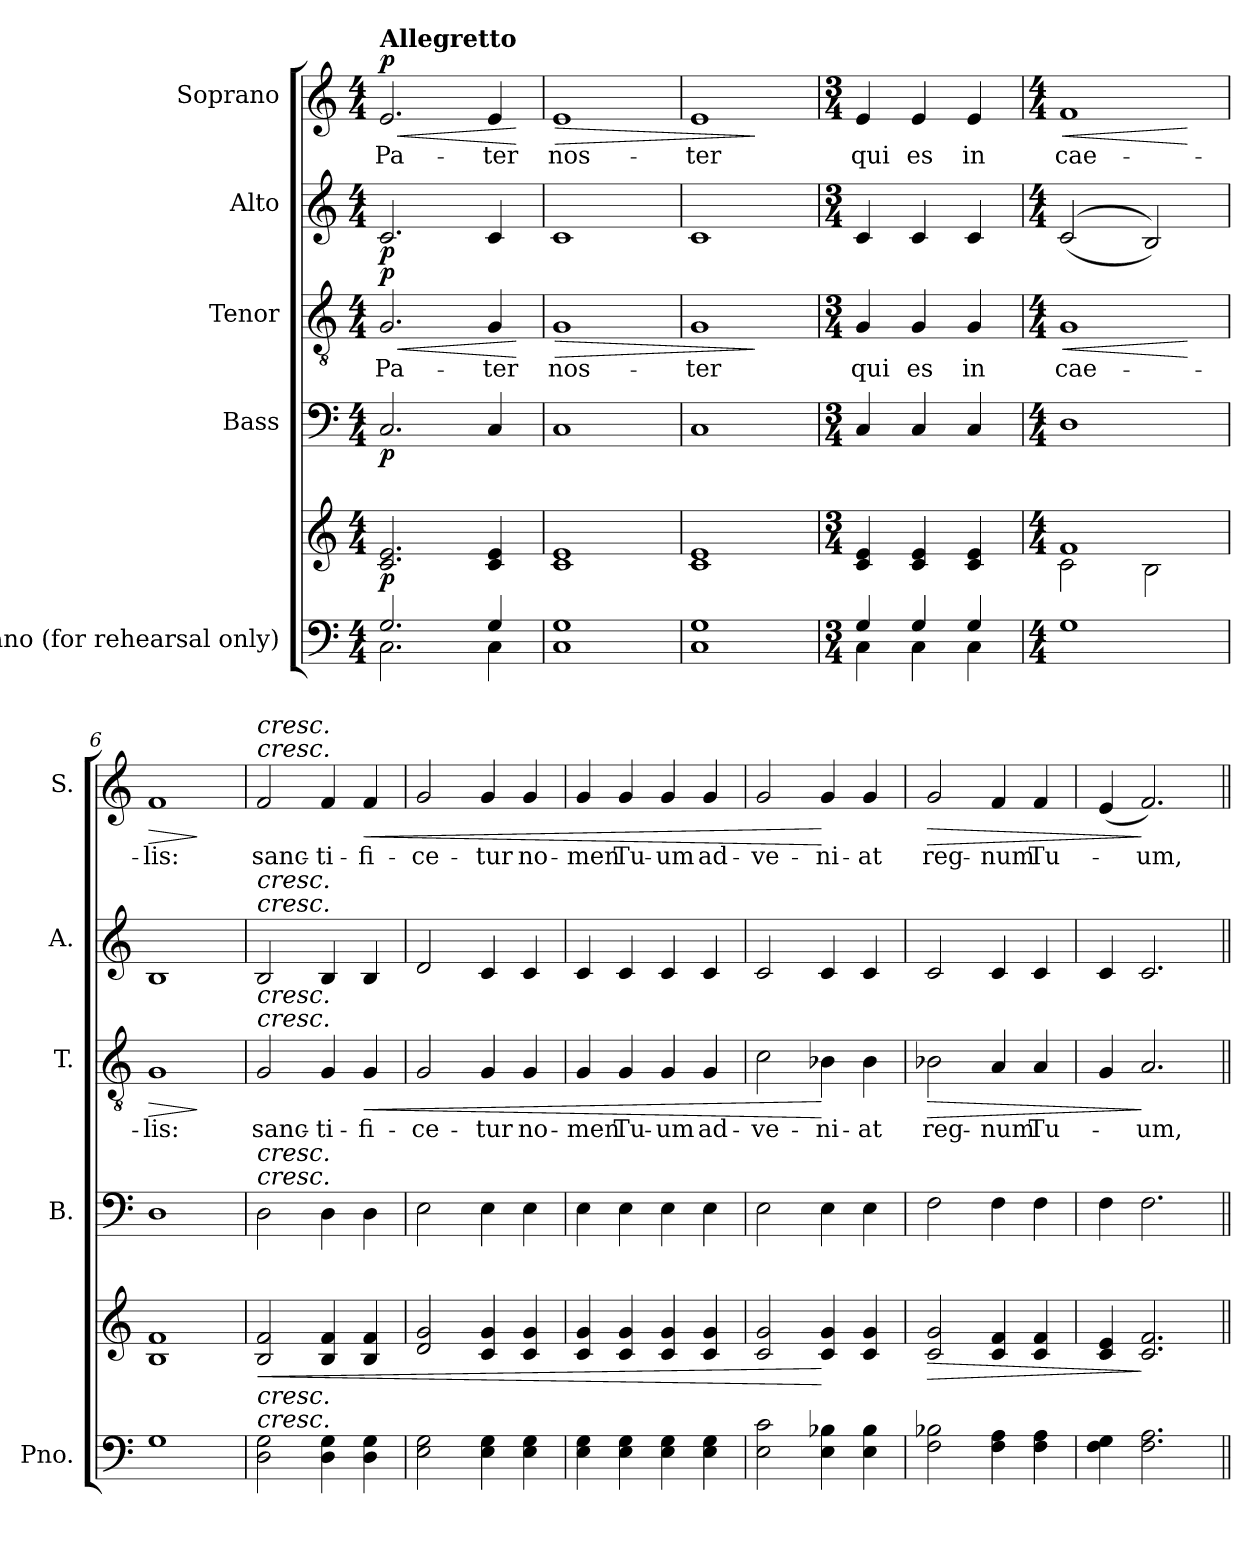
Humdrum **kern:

**kern	**kern	**dynam	**kern	**dynam	**kern	**text	**dynam	**kern	**dynam	**kern	**text	**dynam
*part5	*part5	*part5	*part4	*part4	*part3	*part3	*part3	*part2	*part2	*part1	*part1	*part1
*staff6	*staff5	*staff5/6	*staff4	*staff4	*staff3	*staff3	*staff3	*staff2	*staff2	*staff1	*staff1	*staff1
*I"Piano (for rehearsal only)	*	*	*I"Bass	*	*I"Tenor	*	*	*I"Alto	*	*I"Soprano	*	*
*I'Pno.	*	*	*I'B.	*	*I'T.	*	*	*I'A.	*	*I'S.	*	*
*clefF4	*clefG2	*	*clefF4	*	*clefGv2	*	*	*clefG2	*	*clefG2	*	*
*k[]	*k[]	*	*k[]	*	*k[]	*	*	*k[]	*	*k[]	*	*
*M4/4	*M4/4	*	*M4/4	*	*M4/4	*	*	*M4/4	*	*M4/4	*	*
=1	=1	=1	=1	=1	=1	=1	=1	=1	=1	=1	=1	=1
*^	*	*	*	*	*	*	*	*	*	*	*	*
!	!	!	!	!	!	!	!	!	!	!	!LO:TX:a:B:t=Allegretto	!	!
!	!	!	!LO:DY:a=2	!	!LO:DY:b	!	!LO:LY:b	!LO:HP:b	!	!	!	!LO:LY:b	!LO:HP:b
!	!	!	!	!	!	!	!	!LO:DY:n=1:b	!	!LO:DY:b	!	!	!LO:DY:n=1:b
2.G/	2.C\	2.c/ 2.e/	p	2.C/	p	2.G/	Pa-	< p	2.c/	p	2.e/	Pa-	< p
!	!	!	!	!	!	!	!LO:LY:b	!	!	!	!	!LO:LY:b	!
4G/	4C\	4c/ 4e/	.	4C/	.	4G/	-ter	.	4c/	.	4e/	-ter	.
*v	*v	*	*	*	*	*	*	*	*	*	*	*	*
.	.	.	.	.	.	.	[	.	.	.	.	[
=2	=2	=2	=2	=2	=2	=2	=2	=2	=2	=2	=2	=2
*^	*	*	*	*	*	*	*	*	*	*	*	*
!	!	!	!	!	!	!	!LO:LY:b	!LO:HP:b	!	!	!	!LO:LY:b	!LO:HP:b
1G	1C	1c 1e	.	1C	.	1G	nos-	>	1c	.	1e	nos-	>
=3	=3	=3	=3	=3	=3	=3	=3	=3	=3	=3	=3	=3	=3
!	!	!	!	!	!	!	!LO:LY:b	!	!	!	!	!LO:LY:b	!
1G	1C	1c 1e	.	1C	.	1G	-ter	.	1c	.	1e	-ter	.
*v	*v	*	*	*	*	*	*	*	*	*	*	*	*
.	.	.	.	.	.	.	]	.	.	.	.	]
=4	=4	=4	=4	=4	=4	=4	=4	=4	=4	=4	=4	=4
*M3/4	*M3/4	*	*M3/4	*	*M3/4	*	*	*M3/4	*	*M3/4	*	*
*^	*	*	*	*	*	*	*	*	*	*	*	*
!	!	!	!	!	!	!	!LO:LY:b	!	!	!	!	!LO:LY:b	!
4G/	4C\	4c/ 4e/	.	4C/	.	4G/	qui	.	4c/	.	4e/	qui	.
!	!	!	!	!	!	!	!LO:LY:b	!	!	!	!	!LO:LY:b	!
4G/	4C\	4c/ 4e/	.	4C/	.	4G/	es	.	4c/	.	4e/	es	.
!	!	!	!	!	!	!	!LO:LY:b	!	!	!	!	!LO:LY:b	!
4G/	4C\	4c/ 4e/	.	4C/	.	4G/	in	.	4c/	.	4e/	in	.
*v	*v	*	*	*	*	*	*	*	*	*	*	*	*
=5	=5	=5	=5	=5	=5	=5	=5	=5	=5	=5	=5	=5
*M4/4	*M4/4	*	*M4/4	*	*M4/4	*	*	*M4/4	*	*M4/4	*	*
*^	*^	*	*	*	*	*	*	*	*	*	*	*
!	!	!	!	!	!	!	!	!LO:LY:b	!LO:HP:b	!	!	!	!LO:LY:b	!LO:HP:b
*v	*v	*	*	*	*	*	*	*	*	*	*	*	*	*
1G	1f	2c\	.	1D	.	1G	cae-	<	(<(<2c/	.	1f	cae-	<
.	.	2B\	.	.	.	.	.	.	2B/))	.	.	.	.
*	*v	*v	*	*	*	*	*	*	*	*	*	*	*
.	.	.	.	.	.	.	[	.	.	.	.	[
=6	=6	=6	=6	=6	=6	=6	=6	=6	=6	=6	=6	=6
!	!	!	!	!	!	!LO:LY:b	!LO:HP:b	!	!	!	!LO:LY:b	!LO:HP:b
1G	1B 1f	.	1D	.	1G	-lis:	>	1B	.	1f	-lis:	>
.	.	.	.	.	.	.	]	.	.	.	.	]
!!LO:LB:g=z
=7	=7	=7	=7	=7	=7	=7	=7	=7	=7	=7	=7	=7
!	!	!	!	!	!	!	!	!	!	!LO:TX:i:t=cresc.	!	!
!	!	!	!	!	!	!	!	!	!	!LO:TX:i:t=cresc.	!	!
!	!	!	!	!	!	!	!	!LO:TX:i:t=cresc.	!	!	!	!
!	!	!	!	!	!	!	!	!LO:TX:i:t=cresc.	!	!	!	!
!	!	!	!	!	!LO:TX:i:t=cresc.	!	!	!	!	!	!	!
!	!	!	!	!	!LO:TX:i:t=cresc.	!	!	!	!	!	!	!
!	!	!	!LO:TX:i:t=cresc.	!	!	!	!	!	!	!	!	!
!	!	!	!LO:TX:i:t=cresc.	!	!	!	!	!	!	!	!	!
!LO:TX:i:t=cresc.	!	!	!	!	!	!	!	!	!	!	!	!
!LO:TX:i:t=cresc.	!	!	!	!	!	!	!	!	!	!	!	!
!	!	!LO:HP:b	!	!	!	!LO:LY:b	!	!	!	!	!LO:LY:b	!
2D\ 2G\	2B/ 2f/	<	2D\	.	2G/	sanc-	.	2B/	.	2f/	sanc-	.
!	!	!	!	!	!	!LO:LY:b	!	!	!	!	!LO:LY:b	!
4D\ 4G\	4B/ 4f/	.	4D\	.	4G/	-ti-	.	4B/	.	4f/	-ti-	.
!	!	!	!	!	!	!LO:LY:b	!LO:HP:b	!	!	!	!LO:LY:b	!LO:HP:b
4D\ 4G\	4B/ 4f/	.	4D\	.	4G/	-fi-	<	4B/	.	4f/	-fi-	<
=8	=8	=8	=8	=8	=8	=8	=8	=8	=8	=8	=8	=8
!	!	!	!	!	!	!LO:LY:b	!	!	!	!	!LO:LY:b	!
2E\ 2G\	2d/ 2g/	.	2E\	.	2G/	-ce-	.	2d/	.	2g/	-ce-	.
!	!	!	!	!	!	!LO:LY:b	!	!	!	!	!LO:LY:b	!
4E\ 4G\	4c/ 4g/	.	4E\	.	4G/	-tur	.	4c/	.	4g/	-tur	.
!	!	!	!	!	!	!LO:LY:b	!	!	!	!	!LO:LY:b	!
4E\ 4G\	4c/ 4g/	.	4E\	.	4G/	no-	.	4c/	.	4g/	no-	.
=9	=9	=9	=9	=9	=9	=9	=9	=9	=9	=9	=9	=9
!	!	!	!	!	!	!LO:LY:b	!	!	!	!	!LO:LY:b	!
4E\ 4G\	4c/ 4g/	.	4E\	.	4G/	-men	.	4c/	.	4g/	-men	.
!	!	!	!	!	!	!LO:LY:b	!	!	!	!	!LO:LY:b	!
4E\ 4G\	4c/ 4g/	.	4E\	.	4G/	Tu-	.	4c/	.	4g/	Tu-	.
!	!	!	!	!	!	!LO:LY:b	!	!	!	!	!LO:LY:b	!
4E\ 4G\	4c/ 4g/	.	4E\	.	4G/	-um	.	4c/	.	4g/	-um	.
!	!	!	!	!	!	!LO:LY:b	!	!	!	!	!LO:LY:b	!
4E\ 4G\	4c/ 4g/	.	4E\	.	4G/	ad-	.	4c/	.	4g/	ad-	.
=10	=10	=10	=10	=10	=10	=10	=10	=10	=10	=10	=10	=10
!	!	!	!	!	!	!LO:LY:b	!	!	!	!	!LO:LY:b	!
2E\ 2c\	2c/ 2g/	.	2E\	.	2c\	-ve-	.	2c/	.	2g/	-ve-	.
!	!	!	!	!	!	!LO:LY:b	!	!	!	!	!LO:LY:b	!
4E\ 4B-X\	4c/ 4g/	[	4E\	.	4B-X\	-ni-	[	4c/	.	4g/	-ni-	[
!	!	!	!	!	!	!LO:LY:b	!	!	!	!	!LO:LY:b	!
4E\ 4B-\	4c/ 4g/	.	4E\	.	4B-\	-at	.	4c/	.	4g/	-at	.
=11	=11	=11	=11	=11	=11	=11	=11	=11	=11	=11	=11	=11
!	!	!LO:HP:b	!	!	!	!LO:LY:b	!LO:HP:b	!	!	!	!LO:LY:b	!LO:HP:b
2F\ 2B-X\	2c/ 2g/	>	2F\	.	2B-X\	reg-	>	2c/	.	2g/	reg-	>
!	!	!	!	!	!	!LO:LY:b	!	!	!	!	!LO:LY:b	!
4F\ 4A\	4c/ 4f/	.	4F\	.	4A/	-num	.	4c/	.	4f/	-num	.
!	!	!	!	!	!	!LO:LY:b	!	!	!	!	!LO:LY:b	!
4F\ 4A\	4c/ 4f/	.	4F\	.	4A/	Tu-	.	4c/	.	4f/	Tu-	.
=12	=12	=12	=12	=12	=12	=12	=12	=12	=12	=12	=12	=12
4F\ 4G\	4c/ 4e/	.	4F\	.	4G/	.	.	4c/	.	(<4e/	.	.
!	!	!	!	!	!	!LO:LY:b	!	!	!	!	!LO:LY:b	!
2.F\ 2.A\	2.c/ 2.f/	]	2.F\	.	2.A/	-um,	]	2.c/	.	2.f/)	-um,	]
=||	=||	=||	=||	=||	=||	=||	=||	=||	=||	=||	=||	=||
*-	*-	*-	*-	*-	*-	*-	*-	*-	*-	*-	*-	*-
